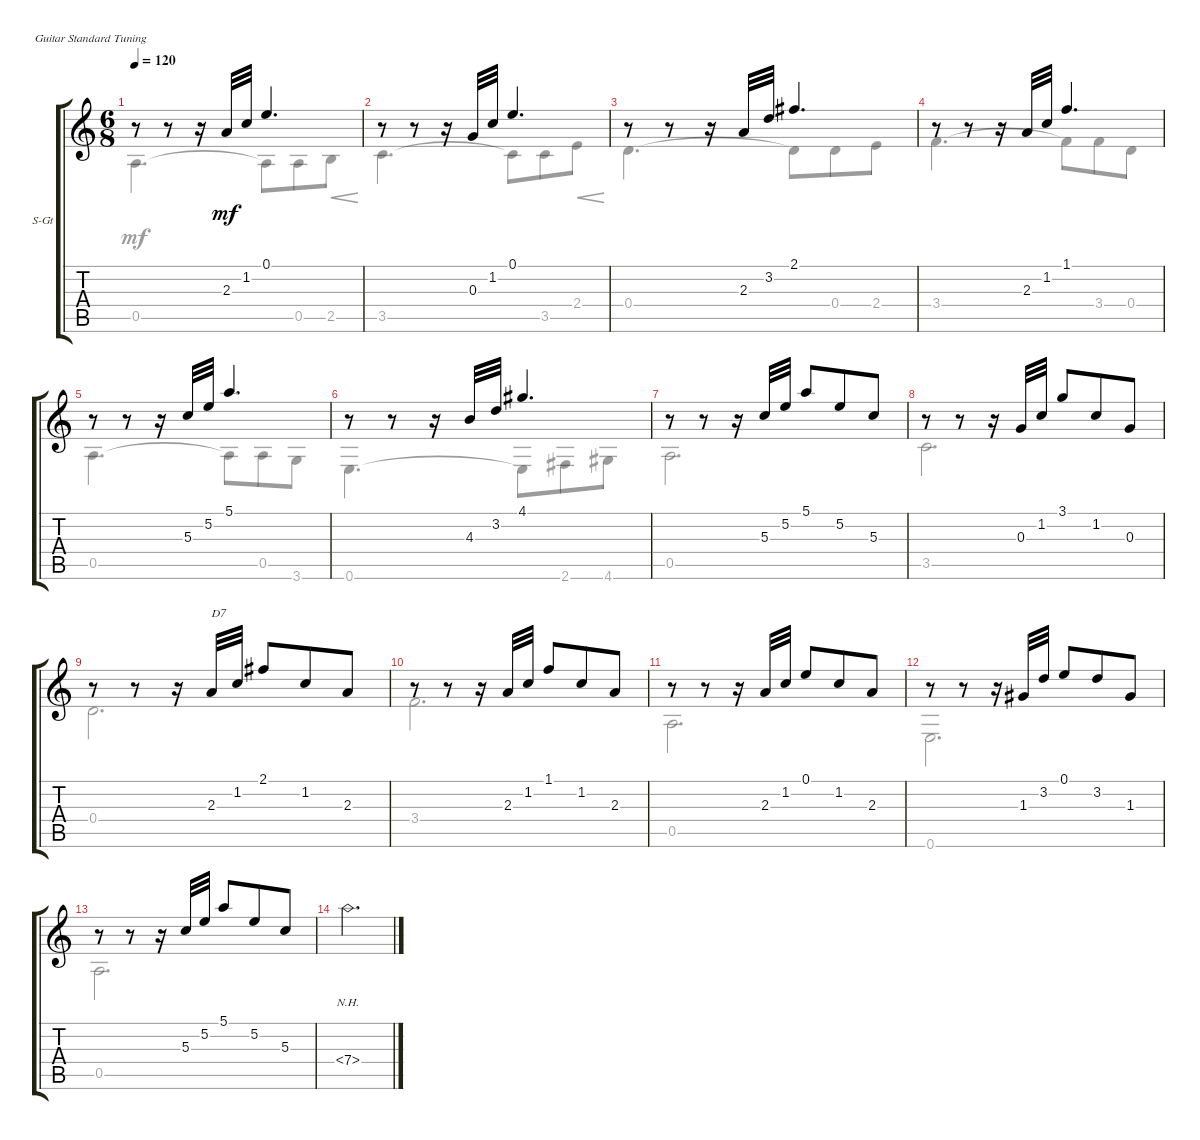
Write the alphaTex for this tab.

\defaultSystemsLayout 4
\bracketExtendMode groupsimilarinstruments
\firstSystemTrackNameOrientation horizontal
\otherSystemsTrackNameOrientation horizontal
\track ("Steel Guitar" "S-Gt") {instrument acousticguitarsteel}
\staff {score tabs}
\tuning (E4 B3 G3 D3 A2 E2)
\voice
\ts (6 8)
\tempo 120
\clef g2
\ks c
r.8{dy mf} r.8 r.16 2.3.32 1.2.32 0.1.4{d} |
r.8 r.8 r.16 0.3.32 1.2.32 0.1.4{d} |
r.8 r.8 r.16 2.3.32 3.2.32 2.1.4{d} |
r.8 r.8 r.16 2.3.32 1.2.32 1.1.4{d} |
r.8 r.8 r.16 5.3.32 5.2.32 5.1.4{d} |
r.8 r.8 r.16 4.3.32 3.2.32 4.1.4{d} |
r.8 r.8 r.16 5.3.32 5.2.32 5.1.8 5.2.8 5.3.8 |
r.8 r.8 r.16 0.3.32 1.2.32 3.1.8 1.2.8 0.3.8 |
r.8 r.8 r.16 2.3.32{txt "D7"} 1.2.32 2.1.8 1.2.8 2.3.8 |
r.8 r.8 r.16 2.3.32 1.2.32 1.1.8 1.2.8 2.3.8 |
r.8 r.8 r.16 2.3.32 1.2.32 0.1.8 1.2.8 2.3.8 |
r.8 r.8 r.16 1.3.32 3.2.32 0.1.8 3.2.8 1.3.8 |
r.8 r.8 r.16 5.3.32 5.2.32 5.1.8 5.2.8 5.3.8 |
7.4{nh}.2{d}
\voice
\clef g2
\ottava regular
\simile none
\ks c
0.5.4{d dy mf} 0.5{t}.8 0.5.8 2.5.8{cre} |
3.5.4{d} 3.5{t}.8 3.5.8 2.4.8{cre} |
0.4.4{d} 0.4{t}.8 0.4.8 2.4.8 |
3.4.4{d} 3.4{t}.8 3.4.8 0.4.8 |
0.5.4{d} 0.5{t}.8 0.5.8 3.6.8 |
0.6.4{d} 0.6{t}.8 2.6.8 4.6.8 |
0.5.2{d} |
3.5.2{d} |
0.4.2{d} |
3.4.2{d} |
0.5.2{d} |
0.6.2{d} |
0.5.2{d} |
